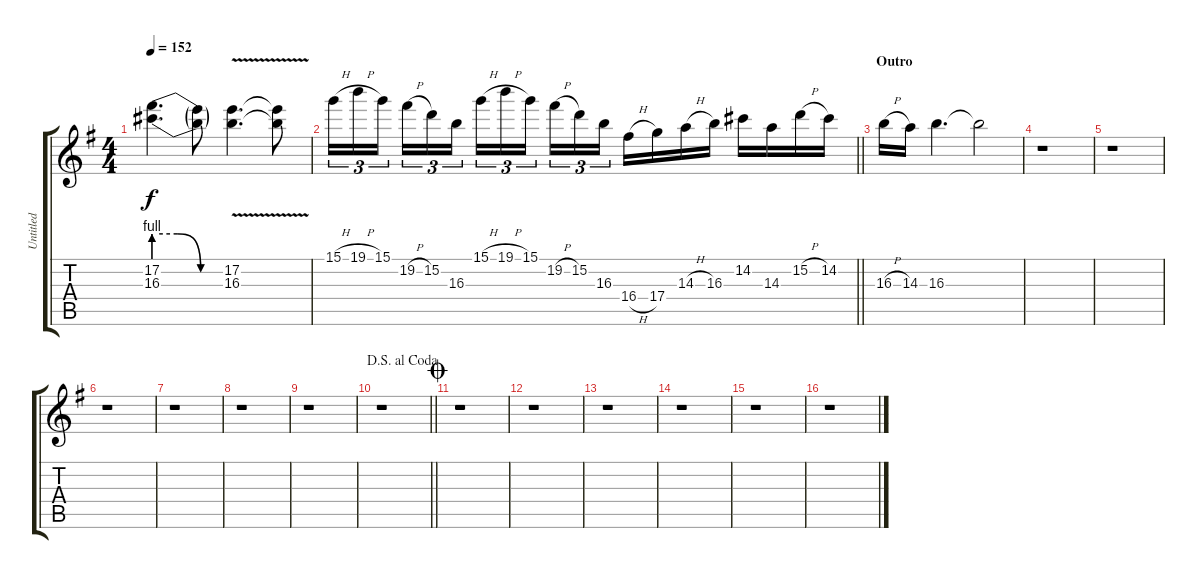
\track ("Untitled" "Untitled") {instrument distortionguitar}
\staff {score tabs}
\tuning (E4 B3 G3 D3 A2 E2) {hide}
\ts (4 4)
\tempo 152
\clef g2
\ks g
(17.2{be (custom 0 4 20 4 40 0 60 0) t} 16.3{be (custom 0 4 20 4 40 0 60 0) t}).4{d dy f} (17.2{t} 16.3{t}).8 (17.2{v} 16.3{v}).4{d} (17.2{v t} 16.3{v t}).8 |
\barLineRight lightlight
15.1{h}.16{tu (3 2)} 19.1{h}.16{tu (3 2)} 15.1.16{tu (3 2) beam splitsecondary} 19.2{h}.16{tu (3 2)} 15.2.16{tu (3 2)} 16.3.16{tu (3 2)} 15.1{h}.16{tu (3 2)} 19.1{h}.16{tu (3 2)} 15.1.16{tu (3 2) beam splitsecondary} 19.2{h}.16{tu (3 2)} 15.2.16{tu (3 2)} 16.3.16{tu (3 2)} 16.4{h}.16 17.4.16 14.3{h}.16 16.3.16 14.2.16 14.3.16 15.2{h}.16 14.2.16 |
\section ("" "Outro")
16.3{h}.16 14.3.16 16.3.4{d} 16.3{t}.2 |
r.1 |
r.1 |
r.1 |
r.1 |
r.1 |
r.1 |
\jump dalsegnoalcoda
\barLineRight lightlight
r.1 |
\jump coda
r.1 |
r.1 |
r.1 |
r.1 |
r.1 |
r.1
